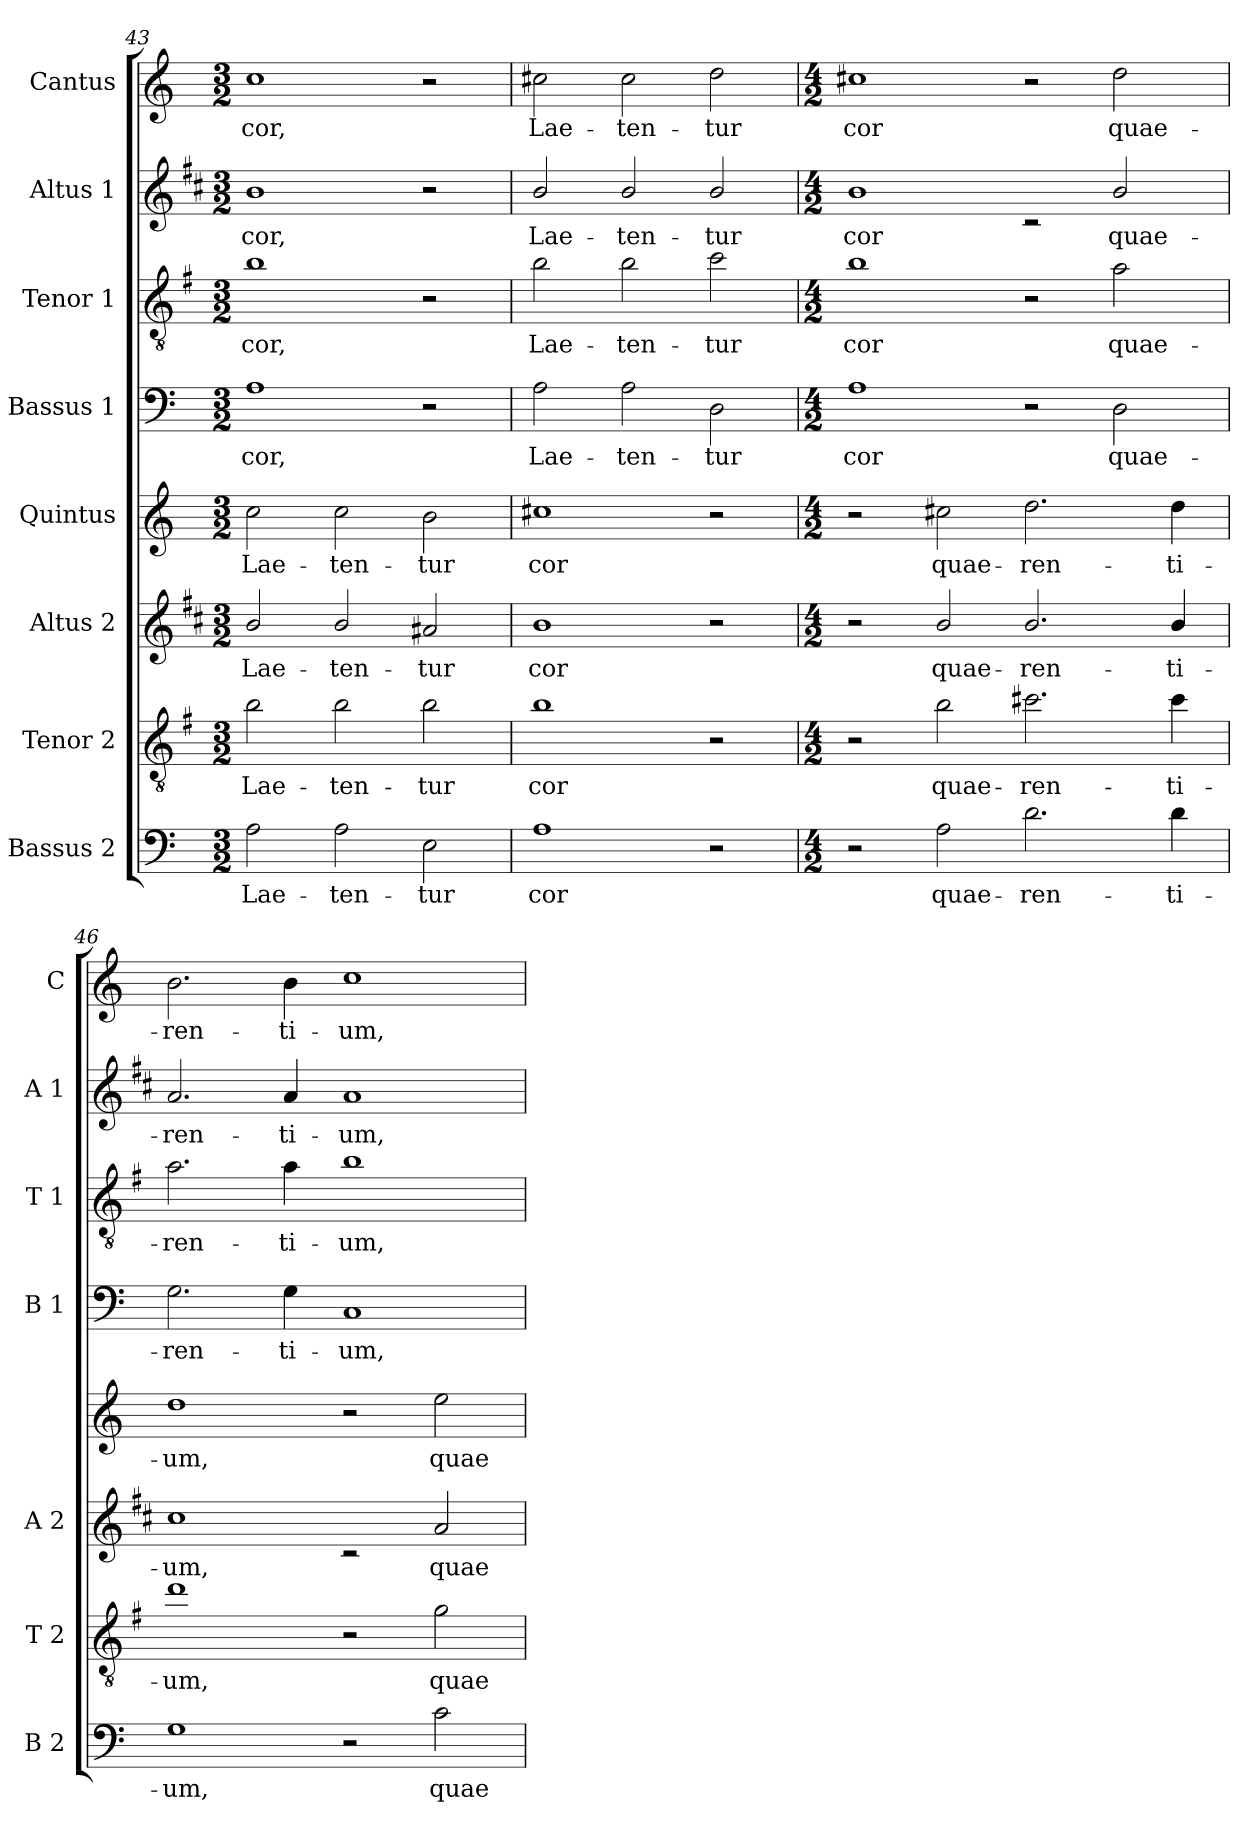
**kern	**text	**kern	**text	**kern	**text	**kern	**text	**kern	**text	**kern	**text	**kern	**text	**kern	**text
*part8	*part8	*part7	*part7	*part6	*part6	*part5	*part5	*part4	*part4	*part3	*part3	*part2	*part2	*part1	*part1
*staff8	*staff8	*staff7	*staff7	*staff6	*staff6	*staff5	*staff5	*staff4	*staff4	*staff3	*staff3	*staff2	*staff2	*staff1	*staff1
*I"Bassus 2	*	*I"Tenor 2	*	*I"Altus 2	*	*I"Quintus	*	*I"Bassus 1	*	*I"Tenor 1	*	*I"Altus 1	*	*I"Cantus	*
*I'B 2	*	*I'T 2	*	*I'A 2	*	*	*	*I'B 1	*	*I'T 1	*	*I'A 1	*	*I'C	*
*clefF4	*	*clefGv2	*	*clefG2	*	*clefG2	*	*clefF4	*	*clefGv2	*	*clefG2	*	*clefG2	*
*	*	*ITrd4c7	*	*ITrd1c2	*	*	*	*	*	*ITrd4c7	*	*ITrd1c2	*	*	*
*k[]	*	*k[]	*	*k[]	*	*k[]	*	*k[]	*	*k[]	*	*k[]	*	*k[]	*
*C:	*	*C:	*	*C:	*	*C:	*	*C:	*	*C:	*	*C:	*	*C:	*
*M3/2	*	*M3/2	*	*M3/2	*	*M3/2	*	*M3/2	*	*M3/2	*	*M3/2	*	*M3/2	*
=43	=43	=43	=43	=43	=43	=43	=43	=43	=43	=43	=43	=43	=43	=43	=43
!	!LO:LY:b	!	!LO:LY:b	!	!LO:LY:b	!	!LO:LY:b	!	!LO:LY:b	!	!LO:LY:b	!	!LO:LY:b	!	!LO:LY:b
2A\	Lae-	2e\	Lae-	2a/	Lae-	2cc\	Lae-	1A	cor,	1e	cor,	1a	cor,	1cc	cor,
!	!LO:LY:b	!	!LO:LY:b	!	!LO:LY:b	!	!LO:LY:b	!	!	!	!	!	!	!	!
2A\	-ten-	2e\	-ten-	2a/	-ten-	2cc\	-ten-	.	.	.	.	.	.	.	.
!	!LO:LY:b	!	!LO:LY:b	!	!LO:LY:b	!	!LO:LY:b	!	!	!	!	!	!	!	!
2E\	-tur	2e\	-tur	2g#X/	-tur	2b\	-tur	2r	.	2r	.	2r	.	2r	.
!!LO:LB:g=z
=44	=44	=44	=44	=44	=44	=44	=44	=44	=44	=44	=44	=44	=44	=44	=44
!	!LO:LY:b	!	!LO:LY:b	!	!LO:LY:b	!	!LO:LY:b	!	!LO:LY:b	!	!LO:LY:b	!	!LO:LY:b	!	!LO:LY:b
1A	cor	1e	cor	1a	cor	1cc#X	cor	2A\	Lae-	2e\	Lae-	2a/	Lae-	2cc#X\	Lae-
!	!	!	!	!	!	!	!	!	!LO:LY:b	!	!LO:LY:b	!	!LO:LY:b	!	!LO:LY:b
.	.	.	.	.	.	.	.	2A\	-ten-	2e\	-ten-	2a/	-ten-	2cc#\	-ten-
!	!	!	!	!	!	!	!	!	!LO:LY:b	!	!LO:LY:b	!	!LO:LY:b	!	!LO:LY:b
2r	.	2r	.	2r	.	2r	.	2D\	-tur	2f\	-tur	2a/	-tur	2dd\	-tur
=45	=45	=45	=45	=45	=45	=45	=45	=45	=45	=45	=45	=45	=45	=45	=45
*M4/2	*	*M4/2	*	*M4/2	*	*M4/2	*	*M4/2	*	*M4/2	*	*M4/2	*	*M4/2	*
!	!	!	!	!	!	!	!	!	!LO:LY:b	!	!LO:LY:b	!	!LO:LY:b	!	!LO:LY:b
2r	.	2r	.	2r	.	2r	.	1A	cor	1e	cor	1a	cor	1cc#X	cor
!	!LO:LY:b	!	!LO:LY:b	!	!LO:LY:b	!	!LO:LY:b	!	!	!	!	!	!	!	!
2A\	quae-	2e\	quae-	2a/	quae-	2cc#X\	quae-	.	.	.	.	.	.	.	.
!	!LO:LY:b	!	!LO:LY:b	!	!LO:LY:b	!	!LO:LY:b	!	!	!	!	!	!	!	!
2.d\	-ren-	2.f#X\	-ren-	2.a/	-ren-	2.dd\	-ren-	2r	.	2r	.	2rc	.	2r	.
!	!	!	!	!	!	!	!	!	!LO:LY:b	!	!LO:LY:b	!	!LO:LY:b	!	!LO:LY:b
.	.	.	.	.	.	.	.	2D\	quae-	2d\	quae-	2a/	quae-	2dd\	quae-
!	!LO:LY:b	!	!LO:LY:b	!	!LO:LY:b	!	!LO:LY:b	!	!	!	!	!	!	!	!
4d\	-ti-	4f#\	-ti-	4a/	-ti-	4dd\	-ti-	.	.	.	.	.	.	.	.
=46	=46	=46	=46	=46	=46	=46	=46	=46	=46	=46	=46	=46	=46	=46	=46
!	!LO:LY:b	!	!LO:LY:b	!	!LO:LY:b	!	!LO:LY:b	!	!LO:LY:b	!	!LO:LY:b	!	!LO:LY:b	!	!LO:LY:b
1G	-um,	1g	-um,	1b	-um,	1dd	-um,	2.G\	-ren-	2.d\	-ren-	2.g/	-ren-	2.b\	-ren-
!	!	!	!	!	!	!	!	!	!LO:LY:b	!	!LO:LY:b	!	!LO:LY:b	!	!LO:LY:b
.	.	.	.	.	.	.	.	4G\	-ti-	4d\	-ti-	4g/	-ti-	4b\	-ti-
!	!	!	!	!	!	!	!	!	!LO:LY:b	!	!LO:LY:b	!	!LO:LY:b	!	!LO:LY:b
2r	.	2r	.	2rc	.	2r	.	1C	-um,	1e	-um,	1g	-um,	1cc	-um,
!	!LO:LY:b	!	!LO:LY:b	!	!LO:LY:b	!	!LO:LY:b	!	!	!	!	!	!	!	!
2c\	quae-	2c\	quae-	2g/	quae-	2ee\	quae-	.	.	.	.	.	.	.	.
=	=	=	=	=	=	=	=	=	=	=	=	=	=	=	=
*-	*-	*-	*-	*-	*-	*-	*-	*-	*-	*-	*-	*-	*-	*-	*-
